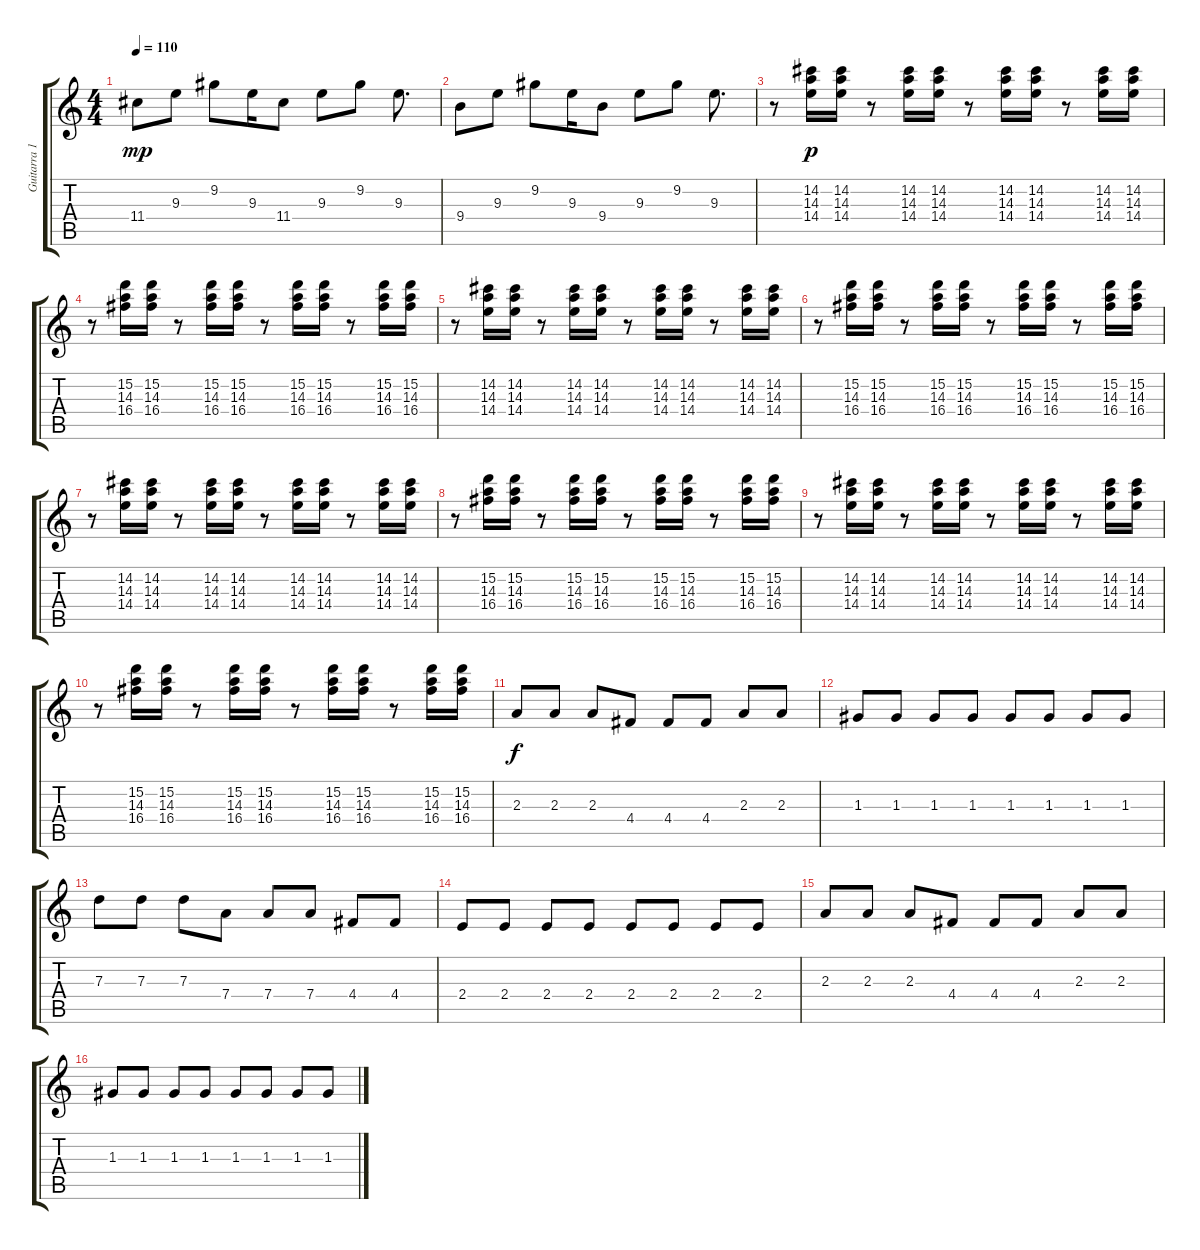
\track ("Guitarra 1" "Guitarra 1") {instrument distortionguitar}
\staff {score tabs}
\tuning (E4 B3 G3 D3 A2 E2) {hide}
\ts (4 4)
\tempo 110
\clef g2
\ks c
11.4.8{dy mp} 9.3.8 9.2.8 9.3.16 11.4.8 9.3.8 9.2.8 9.3.8{d} |
9.4.8 9.3.8 9.2.8 9.3.16 9.4.8 9.3.8 9.2.8 9.3.8{d} |
r.8 (14.2 14.3 14.4).16{dy p} (14.2 14.3 14.4).16 r.8 (14.2 14.3 14.4).16 (14.2 14.3 14.4).16 r.8 (14.2 14.3 14.4).16 (14.2 14.3 14.4).16 r.8 (14.2 14.3 14.4).16 (14.2 14.3 14.4).16 |
r.8 (15.2 14.3 16.4).16 (15.2 14.3 16.4).16 r.8 (15.2 14.3 16.4).16 (15.2 14.3 16.4).16 r.8 (15.2 14.3 16.4).16 (15.2 14.3 16.4).16 r.8 (15.2 14.3 16.4).16 (15.2 14.3 16.4).16 |
r.8 (14.2 14.3 14.4).16 (14.2 14.3 14.4).16 r.8 (14.2 14.3 14.4).16 (14.2 14.3 14.4).16 r.8 (14.2 14.3 14.4).16 (14.2 14.3 14.4).16 r.8 (14.2 14.3 14.4).16 (14.2 14.3 14.4).16 |
r.8 (15.2 14.3 16.4).16 (15.2 14.3 16.4).16 r.8 (15.2 14.3 16.4).16 (15.2 14.3 16.4).16 r.8 (15.2 14.3 16.4).16 (15.2 14.3 16.4).16 r.8 (15.2 14.3 16.4).16 (15.2 14.3 16.4).16 |
r.8 (14.2 14.3 14.4).16 (14.2 14.3 14.4).16 r.8 (14.2 14.3 14.4).16 (14.2 14.3 14.4).16 r.8 (14.2 14.3 14.4).16 (14.2 14.3 14.4).16 r.8 (14.2 14.3 14.4).16 (14.2 14.3 14.4).16 |
r.8 (15.2 14.3 16.4).16 (15.2 14.3 16.4).16 r.8 (15.2 14.3 16.4).16 (15.2 14.3 16.4).16 r.8 (15.2 14.3 16.4).16 (15.2 14.3 16.4).16 r.8 (15.2 14.3 16.4).16 (15.2 14.3 16.4).16 |
r.8 (14.2 14.3 14.4).16 (14.2 14.3 14.4).16 r.8 (14.2 14.3 14.4).16 (14.2 14.3 14.4).16 r.8 (14.2 14.3 14.4).16 (14.2 14.3 14.4).16 r.8 (14.2 14.3 14.4).16 (14.2 14.3 14.4).16 |
r.8 (15.2 14.3 16.4).16 (15.2 14.3 16.4).16 r.8 (15.2 14.3 16.4).16 (15.2 14.3 16.4).16 r.8 (15.2 14.3 16.4).16 (15.2 14.3 16.4).16 r.8 (15.2 14.3 16.4).16 (15.2 14.3 16.4).16 |
2.3.8{dy f} 2.3.8 2.3.8 4.4.8 4.4.8 4.4.8 2.3.8 2.3.8 |
1.3.8 1.3.8 1.3.8 1.3.8 1.3.8 1.3.8 1.3.8 1.3.8 |
7.3.8 7.3.8 7.3.8 7.4.8 7.4.8 7.4.8 4.4.8 4.4.8 |
2.4.8 2.4.8 2.4.8 2.4.8 2.4.8 2.4.8 2.4.8 2.4.8 |
2.3.8 2.3.8 2.3.8 4.4.8 4.4.8 4.4.8 2.3.8 2.3.8 |
1.3.8 1.3.8 1.3.8 1.3.8 1.3.8 1.3.8 1.3.8 1.3.8
